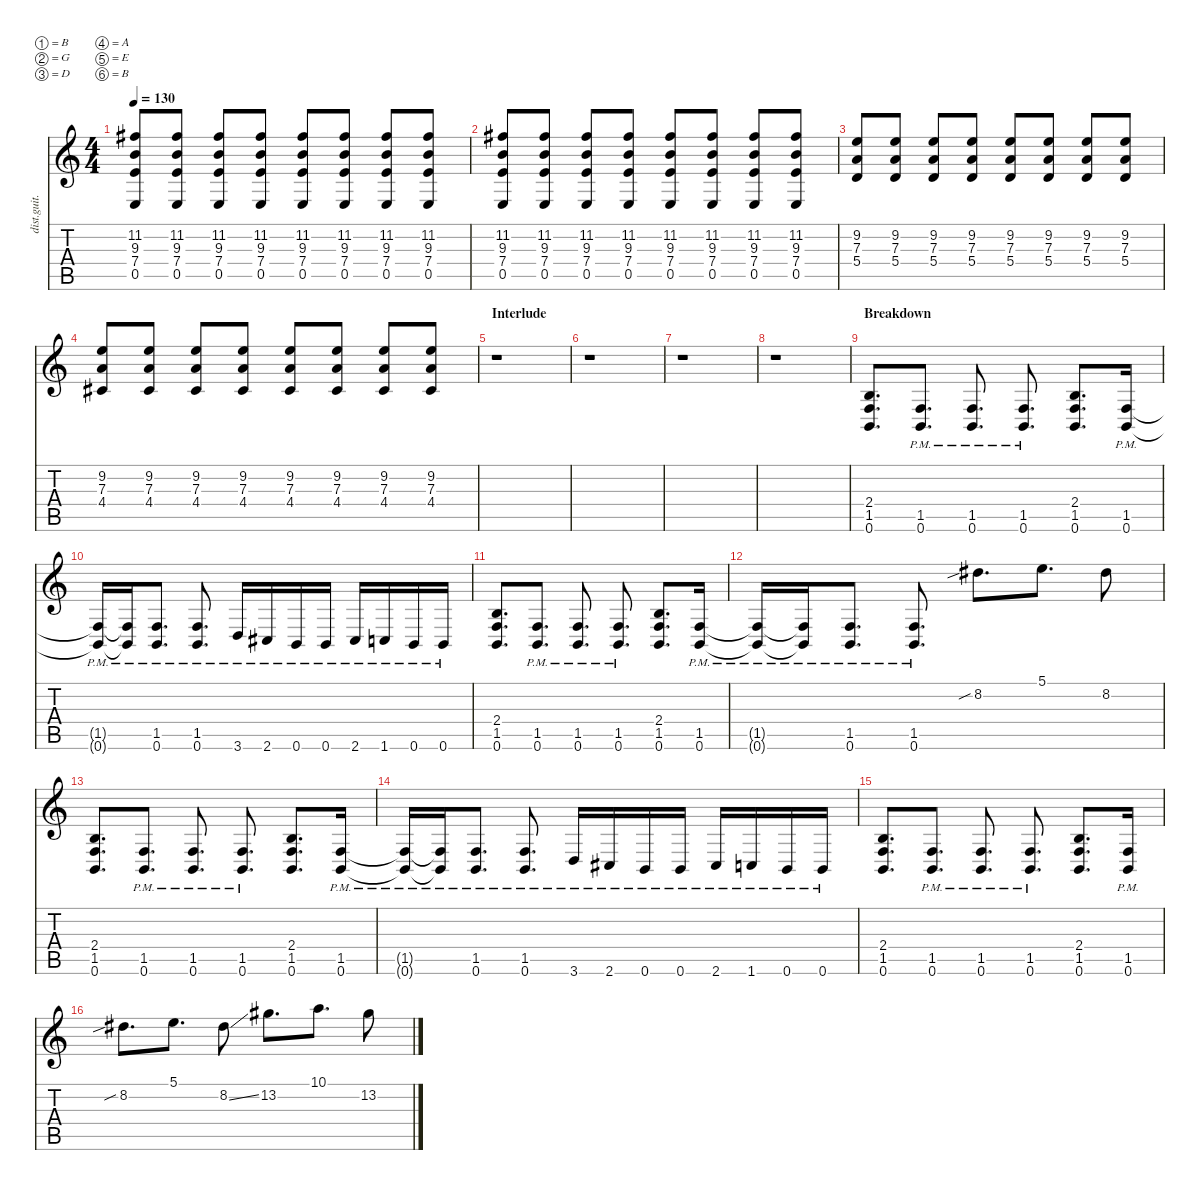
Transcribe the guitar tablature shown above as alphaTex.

\defaultSystemsLayout 4
\hideDynamics
\bracketExtendMode nobrackets
\track ("Distortion Guitar - Petr" "dist.guit.") {instrument distortionguitar}
\staff {score tabs}
\tuning (B3 G3 D3 A2 E2 B1)
\ts (4 4)
\tempo 130
\clef g2
\ks c
(0.5 7.4 9.3 11.2{acc #}).8{dy mf} (0.5 7.4 9.3 11.2{acc #}).8 (0.5 7.4 9.3 11.2{acc #}).8 (0.5 7.4 9.3 11.2{acc #}).8 (0.5 7.4 9.3 11.2{acc #}).8 (0.5 7.4 9.3 11.2{acc #}).8 (0.5 7.4 9.3 11.2{acc #}).8 (0.5 7.4 9.3 11.2{acc #}).8 |
(0.5 7.4 9.3 11.2{acc #}).8 (0.5 7.4 9.3 11.2{acc #}).8 (0.5 7.4 9.3 11.2{acc #}).8 (0.5 7.4 9.3 11.2{acc #}).8 (0.5 7.4 9.3 11.2{acc #}).8 (0.5 7.4 9.3 11.2{acc #}).8 (0.5 7.4 9.3 11.2{acc #}).8 (0.5 7.4 9.3 11.2{acc #}).8 |
(5.4 7.3 9.2).8 (5.4 7.3 9.2).8 (5.4 7.3 9.2).8 (5.4 7.3 9.2).8 (5.4 7.3 9.2).8 (5.4 7.3 9.2).8 (5.4 7.3 9.2).8 (5.4 7.3 9.2).8 |
(4.4{acc #} 7.3 9.2).8 (4.4{acc #} 7.3 9.2).8 (4.4{acc #} 7.3 9.2).8 (4.4{acc #} 7.3 9.2).8 (4.4{acc #} 7.3 9.2).8 (4.4{acc #} 7.3 9.2).8 (4.4{acc #} 7.3 9.2).8 (4.4{acc #} 7.3 9.2).8 |
\section ("" "Interlude")
r.1 |
r.1 |
r.1 |
r.1 |
\section ("" "Breakdown")
(0.6 1.5 2.4).8{d} (0.6{pm} 1.5{pm}).8{d} (0.6{pm} 1.5{pm}).8{d} (0.6{pm} 1.5{pm}).8{d} (0.6 1.5 2.4).8{d} (0.6{pm} 1.5{pm}).16 |
(0.6{pm t} 1.5{pm t}).16 (0.6{pm t} 1.5{pm t}).16 (0.6{pm} 1.5{pm}).8{d} (0.6{pm} 1.5{pm}).8{d} 3.6{pm}.16 2.6{pm acc #}.16 0.6{pm}.16 0.6{pm}.16 2.6{pm acc #}.16 1.6{pm}.16 0.6{pm}.16 0.6{pm}.16 |
(0.6 1.5 2.4).8{d} (0.6{pm} 1.5{pm}).8{d} (0.6{pm} 1.5{pm}).8{d} (0.6{pm} 1.5{pm}).8{d} (0.6 1.5 2.4).8{d} (0.6{pm} 1.5{pm}).16 |
(0.6{pm t} 1.5{pm t}).16 (0.6{pm t} 1.5{pm t}).16 (0.6{pm} 1.5{pm}).8{d} (0.6{pm} 1.5{pm}).8{d} 8.2{sib acc #}.8{d} 5.1.8{d} 8.2{acc #}.8 |
(0.6 1.5 2.4).8{d} (0.6{pm} 1.5{pm}).8{d} (0.6{pm} 1.5{pm}).8{d} (0.6{pm} 1.5{pm}).8{d} (0.6 1.5 2.4).8{d} (0.6{pm} 1.5{pm}).16 |
(0.6{pm t} 1.5{pm t}).16 (0.6{pm t} 1.5{pm t}).16 (0.6{pm} 1.5{pm}).8{d} (0.6{pm} 1.5{pm}).8{d} 3.6{pm}.16 2.6{pm acc #}.16 0.6{pm}.16 0.6{pm}.16 2.6{pm acc #}.16 1.6{pm}.16 0.6{pm}.16 0.6{pm}.16 |
(0.6 1.5 2.4).8{d} (0.6{pm} 1.5{pm}).8{d} (0.6{pm} 1.5{pm}).8{d} (0.6{pm} 1.5{pm}).8{d} (0.6 1.5 2.4).8{d} (0.6{pm} 1.5{pm}).16 |
8.2{sib acc #}.8{d} 5.1.8{d} 8.2{ss acc #}.8 13.2{acc #}.8{d} 10.1.8{d} 13.2{acc #}.8
